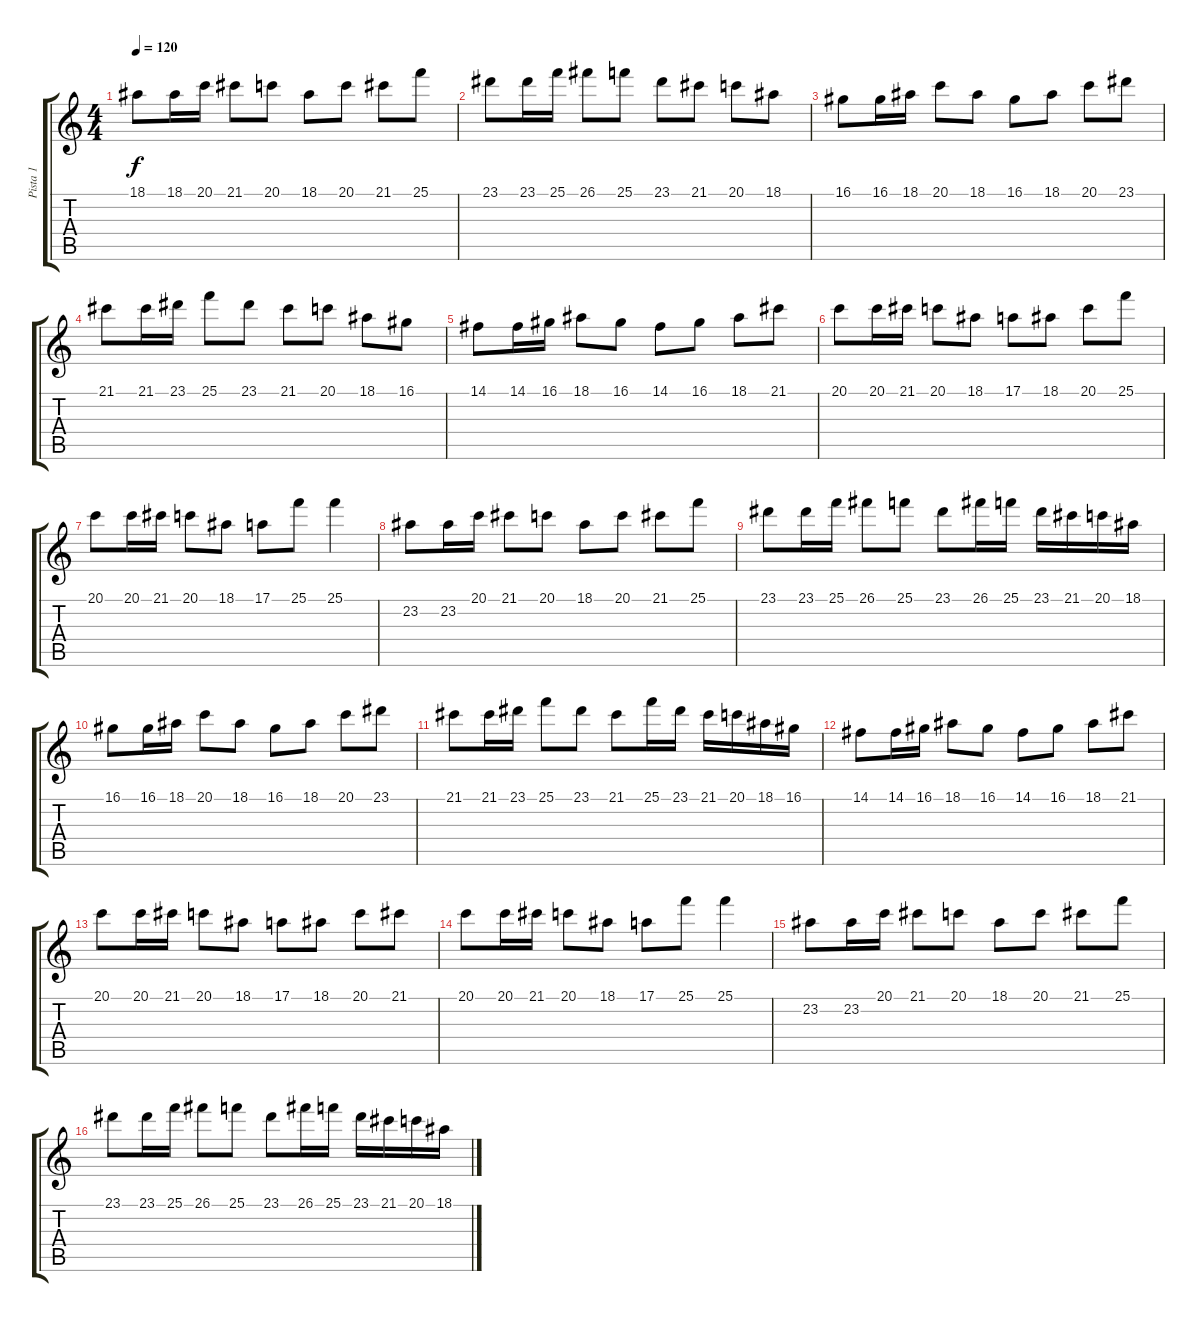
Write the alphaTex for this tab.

\track ("Pista 1" "Pista 1") {instrument flute}
\staff {score tabs}
\tuning (E4 B3 G3 D3 A2 E2) {hide}
\ts (4 4)
\section ("" "")
\tempo 120
\clef g2
\ks c
18.1.8{dy f instrument flute} 18.1.16 20.1.16 21.1.8 20.1.8 18.1.8 20.1.8 21.1.8 25.1.8 |
23.1.8 23.1.16 25.1.16 26.1.8 25.1.8 23.1.8 21.1.8 20.1.8 18.1.8 |
16.1.8 16.1.16 18.1.16 20.1.8 18.1.8 16.1.8 18.1.8 20.1.8 23.1.8 |
21.1.8 21.1.16 23.1.16 25.1.8 23.1.8 21.1.8 20.1.8 18.1.8 16.1.8 |
14.1.8 14.1.16 16.1.16 18.1.8 16.1.8 14.1.8 16.1.8 18.1.8 21.1.8 |
20.1.8 20.1.16 21.1.16 20.1.8 18.1.8 17.1.8 18.1.8 20.1.8 25.1.8 |
20.1.8 20.1.16 21.1.16 20.1.8 18.1.8 17.1.8 25.1.8 25.1.4 |
23.2.8 23.2.16 20.1.16 21.1.8 20.1.8 18.1.8 20.1.8 21.1.8 25.1.8 |
23.1.8 23.1.16 25.1.16 26.1.8 25.1.8 23.1.8 26.1.16 25.1.16 23.1.16 21.1.16 20.1.16 18.1.16 |
16.1.8 16.1.16 18.1.16 20.1.8 18.1.8 16.1.8 18.1.8 20.1.8 23.1.8 |
21.1.8 21.1.16 23.1.16 25.1.8 23.1.8 21.1.8 25.1.16 23.1.16 21.1.16 20.1.16 18.1.16 16.1.16 |
14.1.8 14.1.16 16.1.16 18.1.8 16.1.8 14.1.8 16.1.8 18.1.8 21.1.8 |
20.1.8 20.1.16 21.1.16 20.1.8 18.1.8 17.1.8 18.1.8 20.1.8 21.1.8 |
20.1.8 20.1.16 21.1.16 20.1.8 18.1.8 17.1.8 25.1.8 25.1.4 |
23.2.8 23.2.16 20.1.16 21.1.8 20.1.8 18.1.8 20.1.8 21.1.8 25.1.8 |
23.1.8 23.1.16 25.1.16 26.1.8 25.1.8 23.1.8 26.1.16 25.1.16 23.1.16 21.1.16 20.1.16 18.1.16
